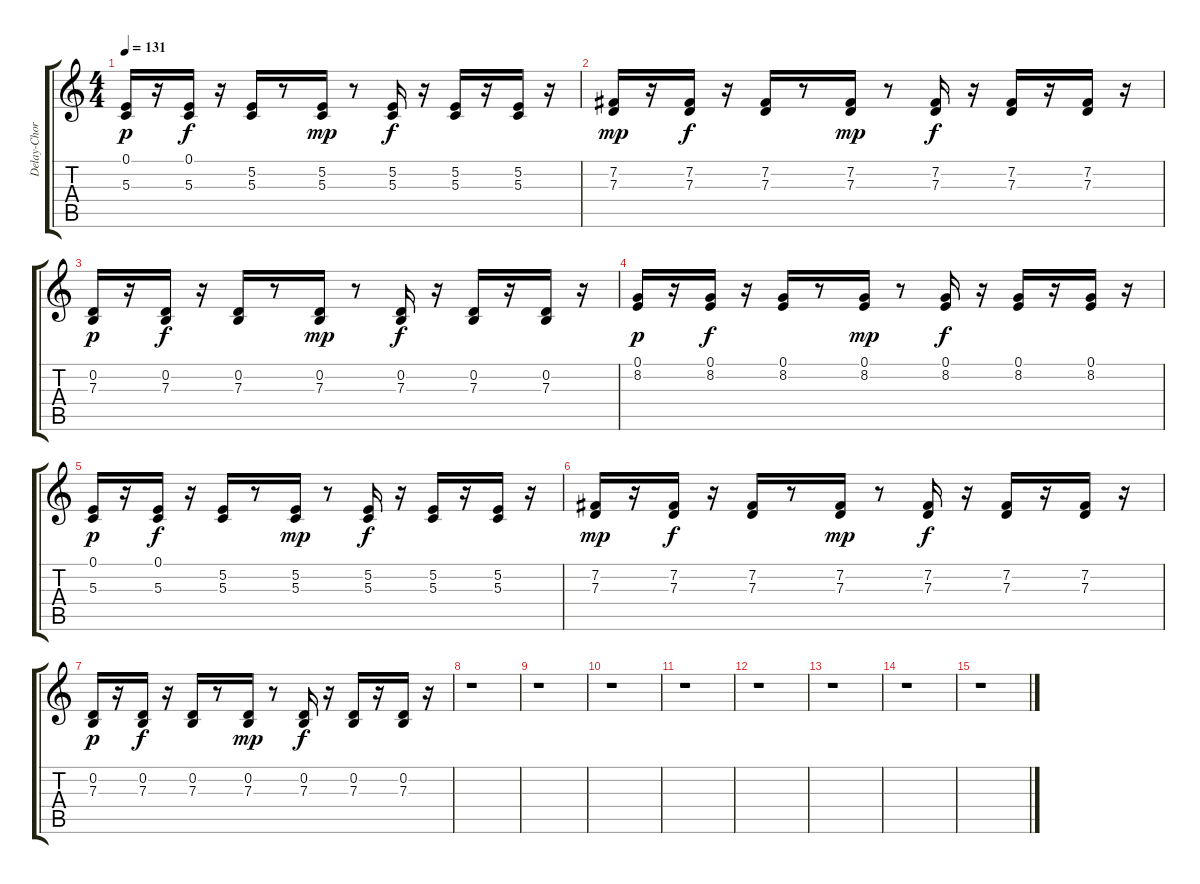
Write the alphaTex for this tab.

\track ("Delay-Chord" "Delay-Chor") {instrument electricpiano2}
\staff {score tabs}
\tuning (E4 B3 G3 D3 A2 E2) {hide}
\ts (4 4)
\tempo 131
\clef g2
\ks c
(0.1 5.3).16{dy p} r.16 (0.1 5.3).16{dy f} r.16 (5.2 5.3).16 r.8 (5.2 5.3).16{dy mp} r.8 (5.2 5.3).16{dy f} r.16 (5.2 5.3).16 r.16 (5.2 5.3).16 r.16 |
(7.2 7.3).16{dy mp} r.16 (7.2 7.3).16{dy f} r.16 (7.2 7.3).16 r.8 (7.2 7.3).16{dy mp} r.8 (7.2 7.3).16{dy f} r.16 (7.2 7.3).16 r.16 (7.2 7.3).16 r.16 |
(0.2 7.3).16{dy p} r.16 (0.2 7.3).16{dy f} r.16 (0.2 7.3).16 r.8 (0.2 7.3).16{dy mp} r.8 (0.2 7.3).16{dy f} r.16 (0.2 7.3).16 r.16 (0.2 7.3).16 r.16 |
(0.1 8.2).16{dy p} r.16 (0.1 8.2).16{dy f} r.16 (0.1 8.2).16 r.8 (0.1 8.2).16{dy mp} r.8 (0.1 8.2).16{dy f} r.16 (0.1 8.2).16 r.16 (0.1 8.2).16 r.16 |
(0.1 5.3).16{dy p} r.16 (0.1 5.3).16{dy f} r.16 (5.2 5.3).16 r.8 (5.2 5.3).16{dy mp} r.8 (5.2 5.3).16{dy f} r.16 (5.2 5.3).16 r.16 (5.2 5.3).16 r.16 |
(7.2 7.3).16{dy mp} r.16 (7.2 7.3).16{dy f} r.16 (7.2 7.3).16 r.8 (7.2 7.3).16{dy mp} r.8 (7.2 7.3).16{dy f} r.16 (7.2 7.3).16 r.16 (7.2 7.3).16 r.16 |
(0.2 7.3).16{dy p} r.16 (0.2 7.3).16{dy f} r.16 (0.2 7.3).16 r.8 (0.2 7.3).16{dy mp} r.8 (0.2 7.3).16{dy f} r.16 (0.2 7.3).16 r.16 (0.2 7.3).16 r.16 |
r.1 |
r.1 |
r.1 |
r.1 |
r.1 |
r.1 |
r.1 |
r.1
